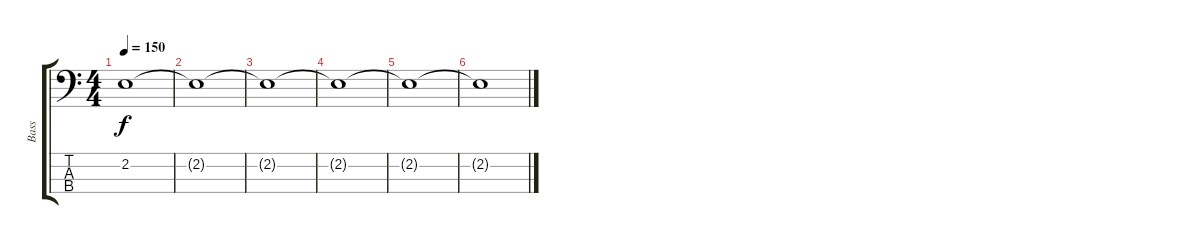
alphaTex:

\track ("Bass" "Bass") {instrument electricbasspick}
\staff {score tabs}
\tuning (G2 D2 A1 E1) {hide}
\ts (4 4)
\tempo 150
\clef f4
\ks c
2.2{t}.1{dy f} |
2.2{t}.1{volume 13} |
2.2{t}.1{volume 10} |
2.2{t}.1{volume 7} |
2.2{t}.1{volume 4} |
2.2{t}.1{volume 0}
